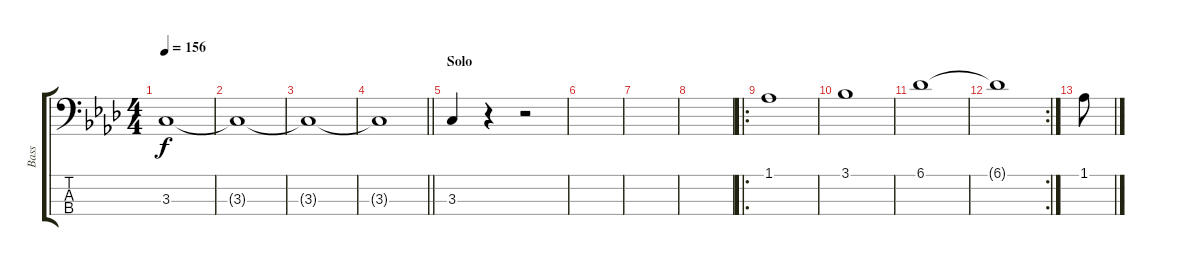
\track ("Bass" "Bass") {instrument electricbassfinger}
\staff {score tabs}
\tuning (G2 D2 A1 E1) {hide}
\ts (4 4)
\tempo 156
\clef f4
\ks fminor
3.3.1{dy f} |
3.3{t}.1 |
3.3{t}.1 |
\barLineRight lightlight
3.3{t}.1 |
\section ("" "Solo")
3.3.4 r.4 r.2 |
|
|
|
\ro
1.1.1 |
3.1.1 |
6.1.1 |
\rc 2
6.1{t}.1 |
1.1.8
